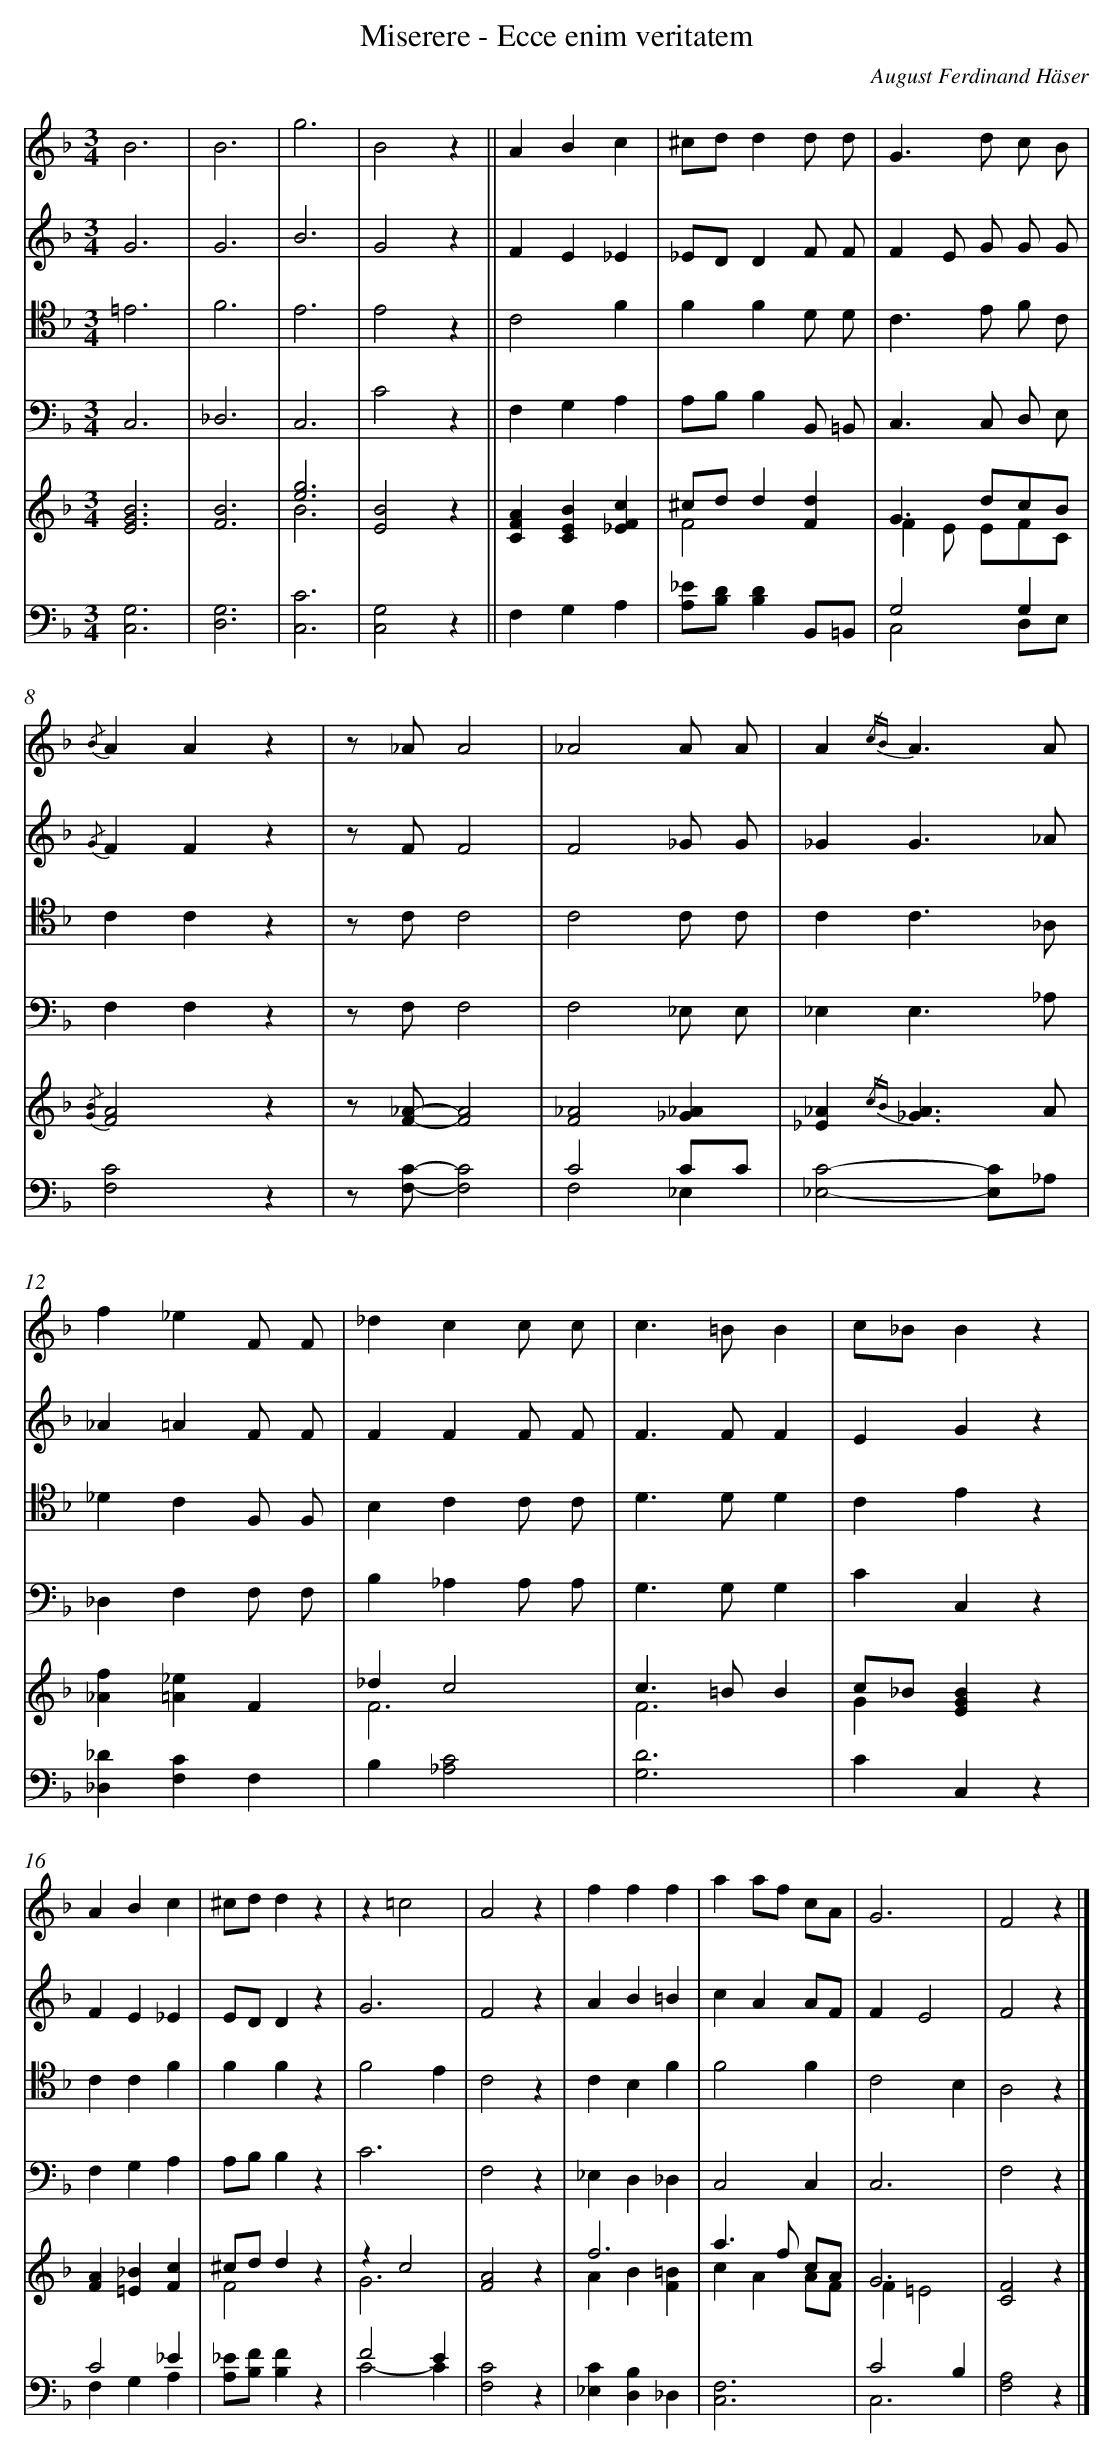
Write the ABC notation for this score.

X:1
T: Miserere - Ecce enim veritatem
C: August Ferdinand Häser
L: 1/4
M: 3/4
V: 1 clef=treble
V: 2 clef=treble
V: 3 clef=tenor
V: 4 clef=bass
V: 5 clef=treble
V: 6 clef=bass
K: F
[V:1] B3 |
[V:2] G3 |
[V:3] =E3 |
[V:4] C,3 |
[V:5] [B3G3E3] |
[V:6] [G,3C,3] |
[V:1] B3 |
[V:2] G3 |
[V:3] F3 |
[V:4] _D,3 |
[V:5] [B3F3] |
[V:6] [G,3D,3] |
[V:1] g3 |
[V:2] B3 |
[V:3] E3 |
[V:4] C,3 |
[V:5] [g3e3] & B3 |
[V:6] [C3C,3] |
[V:1] B2z ||
[V:2] G2z ||
[V:3] E2z ||
[V:4] C2z ||
[V:5] [B2E2]z ||
[V:6] [G,2C,2]z ||
[V:1] ABc |
[V:2] FE_E |
[V:3] C2F |
[V:4] F,G,A, |
[V:5] [AFC][BEC][cF_E] |
[V:6] F,G,A, |
[V:1] ^c/d/dd/ d/ |
[V:2] _E/D/DF/ F/ |
[V:3] FFD/ D/ |
[V:4] A,/B,/B,B,,/ =B,,/ |
[V:5] ^c/d/d[dF] & F2x/ x/ |
[V:6] [_E/A,/][D/B,/][DB,]B,,/=B,,/ |
[V:1] G>d c/ B/ |
[V:2] FE/ G/ G/ G/ |
[V:3] C>E F/ C/ |
[V:4] C,>C, D,/ E,/ |
[V:5] G>dc/B/ & FE/ E/F/C/ |
[V:6] G,2G, & C,2D,/E,/ |
[V:1] {/B}AAz |
[V:2] {/G}FFz |
[V:3] CCz |
[V:4] F,F,z |
[V:5] {/[BG]}[A2F2]z |
[V:6] [C2F,2]z |
[V:1] z/ _A/A2 |
[V:2] z/ F/F2 |
[V:3] z/ C/C2 |
[V:4] z/ F,/F,2 |
[V:5] z/ [_A/F/]-[A2F2] |
[V:6] z/ [C/F,/]-[C2F,2] |
[V:1] _A2A/ A/ |
[V:2] F2_G/ G/ |
[V:3] C2C/ C/ |
[V:4] F,2_E,/ E,/ |
[V:5] [_A2F2][_A_G] |
[V:6] C2C/C/ & F,2_E, |
[V:1] A{/cB}A3/A/ |
[V:2] _GG3/_A/ |
[V:3] CC3/_A,/ |
[V:4] _E,E,3/_A,/ |
[V:5] [_A_E]{/cB}[A3/_G3/]A/ |
[V:6] [C2_E,2]-[C/E,/]_A,/ |
[V:1] f_eF/ F/ |
[V:2] _A=AF/ F/ |
[V:3] _DCF,/ F,/ |
[V:4] _D,F,F,/ F,/ |
[V:5] [f_A][_e=A]F |
[V:6] [_D_D,][CF,]F, |
[V:1] _dcc/ c/ |
[V:2] FFF/ F/ |
[V:3] B,CC/ C/ |
[V:4] B,_A,A,/ A,/ |
[V:5] _dc2 & F3 |
[V:6] B,[C2_A,2] |
[V:1] c>=BB |
[V:2] F>FF |
[V:3] D>DD |
[V:4] G,>G,G, |
[V:5] c>=BB & F3 |
[V:6] [D3G,3] |
[V:1] c/_B/Bz |
[V:2] EGz |
[V:3] CEz |
[V:4] CC,z |
[V:5] c/_B/[BGE]z & Gxx |
[V:6] CC,z |
[V:1] ABc |
[V:2] FE_E |
[V:3] CCF |
[V:4] F,G,A, |
[V:5] [AF][_B=E][cF] |
[V:6] C2_E & F,G,A, |
[V:1] ^c/d/dz |
[V:2] E/D/Dz |
[V:3] FFz |
[V:4] A,/B,/B,z |
[V:5] ^c/d/dz & F2x |
[V:6] [_E/A,/][F/B,/][FB,]z |
[V:1] z=c2 |
[V:2] G3 |
[V:3] F2E |
[V:4] C3 |
[V:5] zc2 & G3 |
[V:6] F2E & C2-C |
[V:1] A2z |
[V:2] F2z |
[V:3] C2z |
[V:4] F,2z |
[V:5] [A2F2]z |
[V:6] [C2F,2]z |
[V:1] fff |
[V:2] AB=B |
[V:3] CB,F |
[V:4] _E,D,_D, |
[V:5] f3 & AB[=BF] |
[V:6] [C_E,][B,D,]_D, |
[V:1] aa/f/ c/A/ |
[V:2] cAA/F/ |
[V:3] F2F |
[V:4] C,2C, |
[V:5] a>f c/A/ & cAA/F/ |
[V:6] [F,3C,3] |
[V:1] G3 |
[V:2] FE2 |
[V:3] C2B, |
[V:4] C,3 |
[V:5] G3 & F=E2 |
[V:6] C2B, & C,3 |
[V:1] F2z |]
[V:2] F2z |]
[V:3] A,2z |]
[V:4] F,2z |]
[V:5] [F2C2]z |]
[V:6] [A,2F,2]z |]
